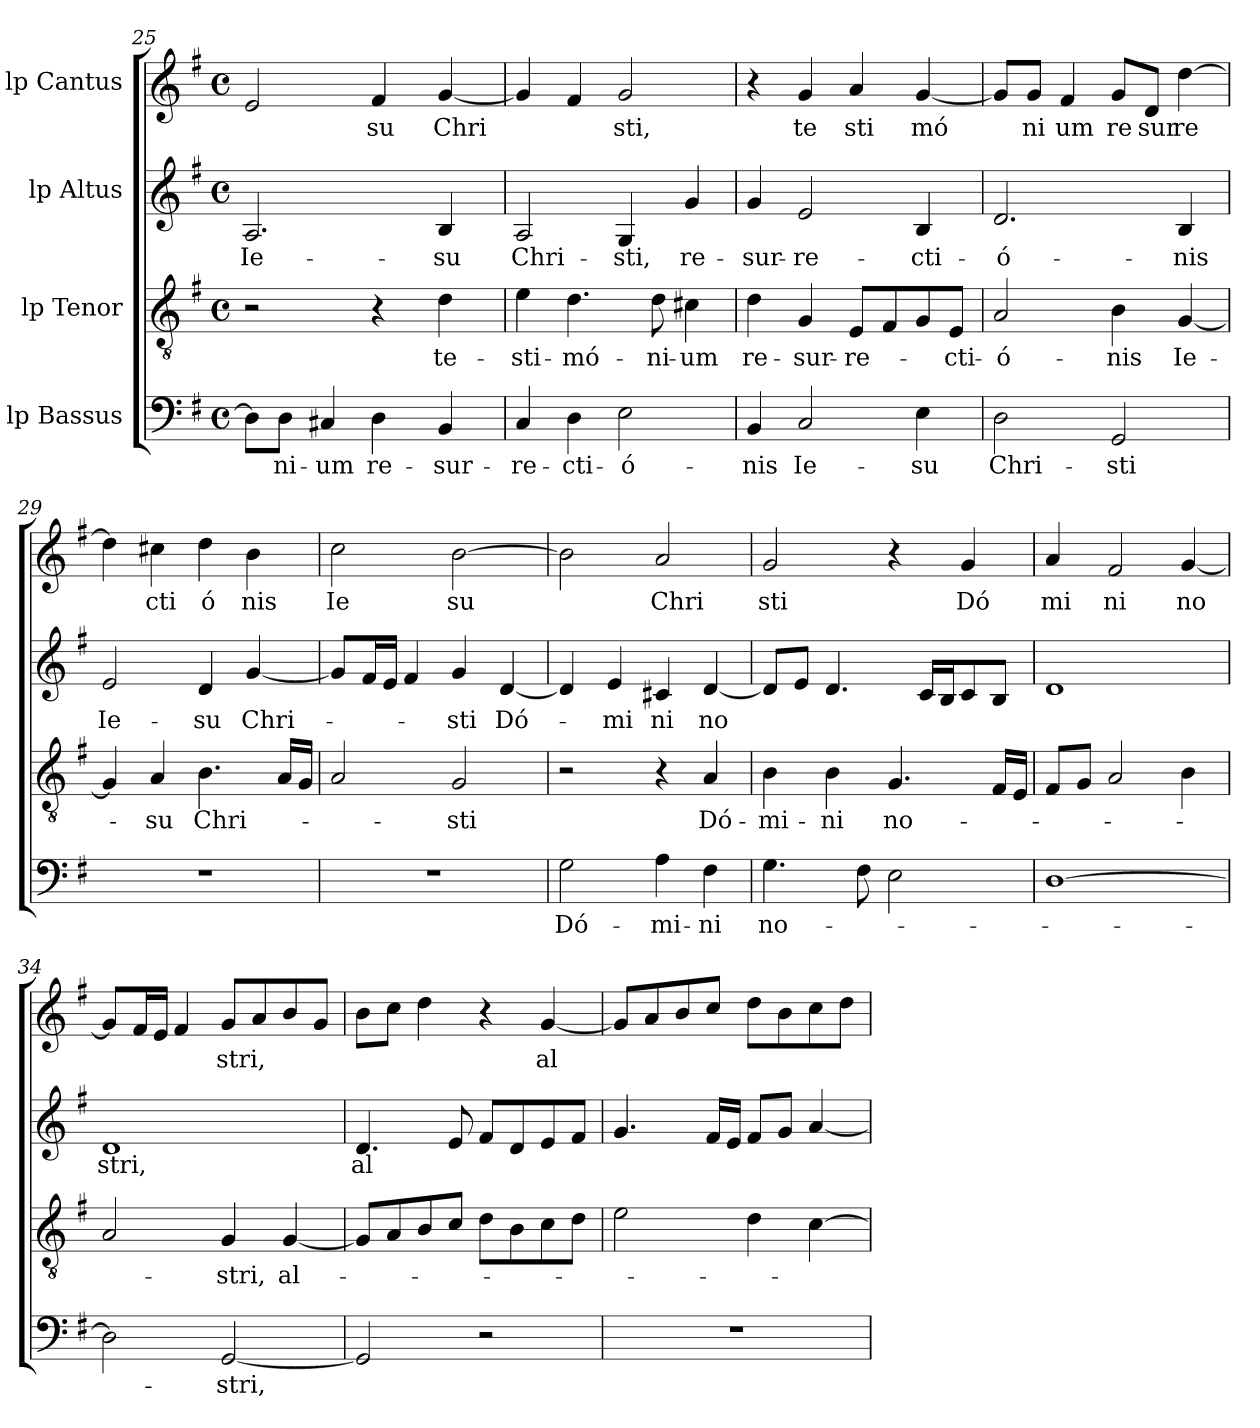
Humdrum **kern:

**kern	**text	**kern	**text	**kern	**text	**kern	**text
*part4	*part4	*part3	*part3	*part2	*part2	*part1	*part1
*staff4	*staff4	*staff3	*staff3	*staff2	*staff2	*staff1	*staff1
*I"lp Bassus	*	*I"lp Tenor	*	*I"lp Altus	*	*I"lp Cantus	*
!!LO:PB:g=z
*clefF4	*	*clefGv2	*	*clefG2	*	*clefG2	*
*k[f#]	*	*k[f#]	*	*k[f#]	*	*k[f#]	*
*G:	*	*G:	*	*G:	*	*G:	*
*M4/4	*	*M4/4	*	*M4/4	*	*M4/4	*
*met(c)	*	*met(c)	*	*met(c)	*	*met(c)	*
=25	=25	=25	=25	=25	=25	=25	=25
!	!	!	!	!	!LO:LY:b:cj	!	!
*	*	*	*	*	*	*^	*
8D\L]	.	2r	.	2.A/	Ie-	2e/	8ryy	.
!	!LO:LY:b:cj	!	!	!	!	!	!	!
8D\J	ni-	.	.	.	.	.	32ryy	.
.	.	.	.	.	.	.	2ryy	.
!	!LO:LY:b:cj	!	!	!	!	!	!	!
4C#X/	-um	.	.	.	.	.	.	.
!	!LO:LY:b:cj	!	!	!	!	!	!	!LO:LY:b:cj
4D\	re-	4r	.	.	.	4f#/	.	-su
.	.	.	.	.	.	.	4ryy	.
!	!LO:LY:b:cj	!	!LO:LY:b:cj	!	!LO:LY:b:cj	!	!	!LO:LY:b
4BB/	-sur-	4d\	te-	4B/	-su	[<4g/	.	Chri
.	.	.	.	.	.	.	16.ryy	.
=26	=26	=26	=26	=26	=26	=26	=26	=26
!	!LO:LY:b:cj	!	!LO:LY:b:cj	!	!LO:LY:b:cj	!	!	!
*	*	*	*	*	*	*v	*v	*
4C/	-re-	4e\	-sti-	2A/	Chri-	4g/]	.
!	!LO:LY:b:cj	!	!LO:LY:b:cj	!	!	!	!
4D\	-cti-	4.d\	-mó-	.	.	4f#/	.
!	!LO:LY:b:cj	!	!	!	!LO:LY:b:cj	!	!LO:LY:b:cj
2E\	-ó-	.	.	4G/	-sti,	2g/	sti,
!	!	!	!LO:LY:b:cj	!	!	!	!
.	.	8d\	-ni-	.	.	.	.
!	!	!	!LO:LY:b:cj	!	!LO:LY:b:cj	!	!
.	.	4c#X\	-um	4g/	re-	.	.
=27	=27	=27	=27	=27	=27	=27	=27
!	!LO:LY:b:cj	!	!LO:LY:b:cj	!	!LO:LY:b:cj	!	!
4BB/	-nis	4d\	re-	4g/	-sur-	4r	.
!	!LO:LY:b:cj	!	!LO:LY:b:cj	!	!LO:LY:b:cj	!	!LO:LY:b:cj
2C/	Ie-	4G/	-sur-	2e/	-re-	4g/	te
!	!	!	!LO:LY:b:cj	!	!	!	!LO:LY:b:cj
.	.	8E/L	-re-	.	.	4a/	sti
.	.	8F#/	.	.	.	.	.
!	!LO:LY:b:cj	!	!	!	!LO:LY:b:cj	!	!LO:LY:b:cj
4E\	-su	8G/	.	4B/	-cti-	[<4g/	mó
!	!	!	!LO:LY:b:cj	!	!	!	!
.	.	8E/J	-cti-	.	.	.	.
=28	=28	=28	=28	=28	=28	=28	=28
!	!LO:LY:b:cj	!	!LO:LY:b:cj	!	!LO:LY:b:cj	!	!
2D\	Chri-	2A/	-ó-	2.d/	-ó-	8g/L]	.
!	!	!	!	!	!	!	!LO:LY:b:cj
.	.	.	.	.	.	8g/J	ni
!	!	!	!	!	!	!	!LO:LY:b:cj
.	.	.	.	.	.	4f#/	um
!	!LO:LY:b:cj	!	!LO:LY:b:cj	!	!	!	!LO:LY:b:cj
2GG/	-sti	4B\	-nis	.	.	8g/L	re
!	!	!	!	!	!	!	!LO:LY:b:cj
.	.	.	.	.	.	8d/J	sur
!	!	!	!LO:LY:b:cj	!	!LO:LY:b:cj	!	!LO:LY:b:cj
.	.	[<4G/	Ie-	4B/	-nis	[>4dd\	re
=29	=29	=29	=29	=29	=29	=29	=29
!	!	!	!	!	!LO:LY:b:cj	!	!
1r	.	4G/]	.	2e/	Ie-	4dd\]	.
!	!	!	!LO:LY:b:cj	!	!	!	!LO:LY:b:cj
.	.	4A/	-su	.	.	4cc#X\	cti
!	!	!	!LO:LY:b	!	!LO:LY:b:cj	!	!LO:LY:b:cj
.	.	4.B\	Chri-	4d/	-su	4dd\	ó
!	!	!	!	!	!LO:LY:b	!	!LO:LY:b:cj
.	.	.	.	[<4g/	Chri-	4b\	nis
.	.	16A/L	.	.	.	.	.
.	.	16G/J	.	.	.	.	.
=30	=30	=30	=30	=30	=30	=30	=30
!	!	!	!	!	!	!	!LO:LY:b:cj
1r	.	2A/	.	8g/L]	.	2cc\	Ie
.	.	.	.	16f#/	.	.	.
.	.	.	.	16e/J	.	.	.
.	.	.	.	4f#/	.	.	.
!	!	!	!LO:LY:b:cj	!	!LO:LY:b:cj	!	!LO:LY:b:cj
.	.	2G/	-sti	4g/	-sti	[<2b\	su
!	!	!	!	!	!LO:LY:b:cj	!	!
.	.	.	.	[>4d/	Dó-	.	.
!!LO:LB:g=z
=31	=31	=31	=31	=31	=31	=31	=31
!	!LO:LY:b:cj	!	!	!	!	!	!
2G\	Dó-	2r	.	4d/]	.	2b\]	.
!	!	!	!	!	!LO:LY:b:cj	!	!
.	.	.	.	4e/	-mi	.	.
!	!LO:LY:b:cj	!	!	!	!LO:LY:b:cj	!	!LO:LY:b:cj
4A\	-mi-	4r	.	4c#X/	ni	2a/	Chri
!	!LO:LY:b:cj	!	!LO:LY:b:cj	!	!LO:LY:b:cj	!	!
4F#\	-ni	4A/	Dó-	[<4d/	no	.	.
=32	=32	=32	=32	=32	=32	=32	=32
!	!LO:LY:b:cj	!	!LO:LY:b:cj	!	!	!	!LO:LY:b:cj
4.G\	no-	4B\	-mi-	8d/L]	.	2g/	sti
.	.	.	.	8e/J	.	.	.
!	!	!	!LO:LY:b:cj	!	!	!	!
.	.	4B\	-ni	4.d/	.	.	.
8F#\	.	.	.	.	.	.	.
!	!	!	!LO:LY:b:cj	!	!	!	!
2E\	.	4.G/	no-	.	.	4r	.
.	.	.	.	16c/L	.	.	.
.	.	.	.	16B/	.	.	.
!	!	!	!	!	!	!	!LO:LY:b:cj
.	.	.	.	8c/	.	4g/	Dó
.	.	16F#/L	.	8B/J	.	.	.
.	.	16E/J	.	.	.	.	.
=33	=33	=33	=33	=33	=33	=33	=33
!	!	!	!	!	!	!	!LO:LY:b:cj
[>1D	.	8F#/L	.	1d	.	4a/	mi
.	.	8G/J	.	.	.	.	.
!	!	!	!	!	!	!	!LO:LY:b:cj
.	.	2A/	.	.	.	2f#/	ni
!	!	!	!	!	!	!	!LO:LY:b:cj
.	.	4B\	.	.	.	[<4g/	no
=34	=34	=34	=34	=34	=34	=34	=34
!	!	!	!	!	!LO:LY:b:cj	!	!
2D\]	.	2A/	.	1d	stri,	8g/L]	.
.	.	.	.	.	.	16f#/	.
.	.	.	.	.	.	16e/J	.
.	.	.	.	.	.	4f#/	.
!	!LO:LY:b:cj	!	!LO:LY:b:cj	!	!	!	!LO:LY:b
[<2GG/	-stri,	4G/	-stri,	.	.	8g/L	stri,
.	.	.	.	.	.	8a/	.
!	!	!	!LO:LY:b:cj	!	!	!	!
.	.	[<4G/	al-	.	.	8b/	.
.	.	.	.	.	.	8g/J	.
=35	=35	=35	=35	=35	=35	=35	=35
!	!	!	!	!	!LO:LY:b:cj	!	!
2GG/]	.	8G/L]	.	4.d/	al	8b\L	.
.	.	8A/	.	.	.	8cc\J	.
.	.	8B/	.	.	.	4dd\	.
.	.	8c/J	.	8e/	.	.	.
2r	.	8d\L	.	8f#/L	.	4r	.
.	.	8B\	.	8d/	.	.	.
!	!	!	!	!	!	!	!LO:LY:b:cj
.	.	8c\	.	8e/	.	[<4g/	al
.	.	8d\J	.	8f#/J	.	.	.
=36	=36	=36	=36	=36	=36	=36	=36
1r	.	2e\	.	4.g/	.	8g/L]	.
.	.	.	.	.	.	8a/	.
.	.	.	.	.	.	8b/	.
.	.	.	.	16f#/L	.	8cc/J	.
.	.	.	.	16e/J	.	.	.
.	.	4d\	.	8f#/L	.	8dd\L	.
.	.	.	.	8g/J	.	8b\	.
.	.	[<4c\	.	[>4a/	.	8cc\	.
.	.	.	.	.	.	8dd\J	.
=	=	=	=	=	=	=	=
*-	*-	*-	*-	*-	*-	*-	*-
